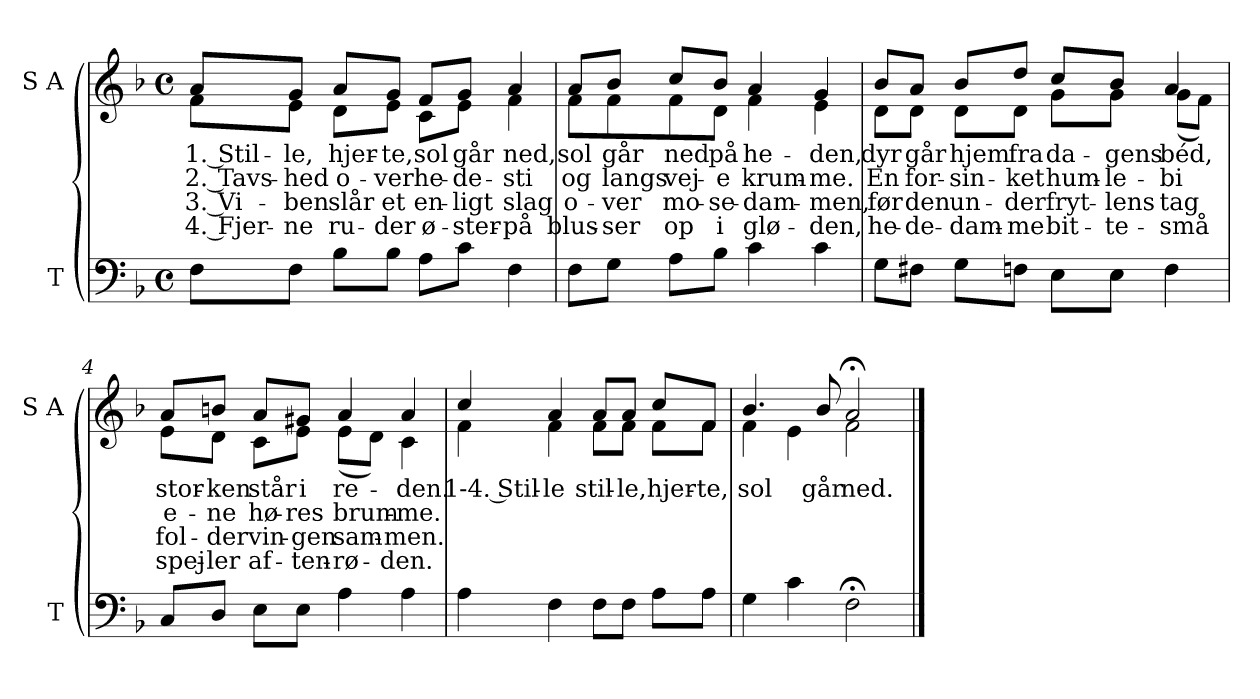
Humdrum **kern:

**kern	**kern	**text	**text	**text	**text
*part2	*part1	*part1	*part1	*part1	*part1
*staff2	*staff1	*staff1	*staff1	*staff1	*staff1
*I"T	*I"S A	*	*	*	*
*I'T	*I'S A	*	*	*	*
*clefF4	*clefG2	*	*	*	*
*k[b-]	*k[b-]	*	*	*	*
*M4/4	*M4/4	*	*	*	*
*met(c)	*met(c)	*	*	*	*
*MM40	*MM40	*	*	*	*
=1	=1	=1	=1	=1	=1
!	!	!LO:LY:b	!LO:LY:b	!LO:LY:b	!LO:LY:b
*	*^	*	*	*	*
8F\L	8a/L	8f\L	1. Stil-	2. Tavs-	3. Vi-	4. Fjer-
!	!	!	!LO:LY:b	!LO:LY:b	!LO:LY:b	!LO:LY:b
8F\J	8g/J	8e\J	-le,	-hed	-ben	-ne
!	!	!	!LO:LY:b	!LO:LY:b	!LO:LY:b	!LO:LY:b
8B-\L	8a/L	8d\L	hjer-	o-	slår	ru-
!	!	!	!LO:LY:b	!LO:LY:b	!LO:LY:b	!LO:LY:b
8B-\J	8g/J	8e\J	-te,	-ver	et	-der
!	!	!	!LO:LY:b	!LO:LY:b	!LO:LY:b	!LO:LY:b
8A\L	8f/L	8c\L	sol	he-	en-	ø-
!	!	!	!LO:LY:b	!LO:LY:b	!LO:LY:b	!LO:LY:b
8c\J	8g/J	8e\J	går	-de-	-ligt	-ster-
!	!	!	!LO:LY:b	!LO:LY:b	!LO:LY:b	!LO:LY:b
4F\	4a/	4f\	ned,	-sti	slag	-på
=2	=2	=2	=2	=2	=2	=2
!	!	!	!LO:LY:b	!LO:LY:b	!LO:LY:b	!LO:LY:b
8F\L	8a/L	8f\L	sol	og	o-	blus-
!	!	!	!LO:LY:b	!LO:LY:b	!LO:LY:b	!LO:LY:b
8G\J	8b-/J	8f\	går	langs	-ver	-ser
!	!	!	!LO:LY:b	!LO:LY:b	!LO:LY:b	!LO:LY:b
8A\L	8cc/L	8f\	ned	vej-	mo-	op
!	!	!	!LO:LY:b	!LO:LY:b	!LO:LY:b	!LO:LY:b
8B-\J	8b-/J	8d\J	på	-e	-se-	i
!	!	!	!LO:LY:b	!LO:LY:b	!LO:LY:b	!LO:LY:b
4c\	4a/	4f\	he-	krum-	-dam-	glø-
!	!	!	!LO:LY:b	!LO:LY:b	!LO:LY:b	!LO:LY:b
4c\	4g/	4e\	-den,	-me.	-men,	-den,
!!LO:LB:g=z	!!
=3	=3	=3	=3	=3	=3	=3
!	!	!	!LO:LY:b	!LO:LY:b	!LO:LY:b	!LO:LY:b
8G\L	8b-/L	8d\L	dyr	En	før	he-
!	!	!	!LO:LY:b	!LO:LY:b	!LO:LY:b	!LO:LY:b
8F#X\J	8a/J	8d\J	går	for-	den	-de-
!	!	!	!LO:LY:b	!LO:LY:b	!LO:LY:b	!LO:LY:b
8G\L	8b-/L	8d\L	hjem	-sin-	un-	-dam-
!	!	!	!LO:LY:b	!LO:LY:b	!LO:LY:b	!LO:LY:b
8Fn\J	8dd/J	8d\J	fra	-ket	-der	-me
!	!	!	!LO:LY:b	!LO:LY:b	!LO:LY:b	!LO:LY:b
8E\L	8cc/L	8g\L	da-	hum-	fryt-	bit-
!	!	!	!LO:LY:b	!LO:LY:b	!LO:LY:b	!LO:LY:b
8E\J	8b-/J	8g\J	-gens	-le-	-lens	-te-
!	!	!	!LO:LY:b	!LO:LY:b	!LO:LY:b	!LO:LY:b
4F\	4a/	(<8g\L	béd,	-bi	tag	-små
.	.	8f\J)	.	.	.	.
=4	=4	=4	=4	=4	=4	=4
!	!	!	!LO:LY:b	!LO:LY:b	!LO:LY:b	!LO:LY:b
8C/L	8a/L	8e\L	stor-	e-	fol-	spej-
!	!	!	!LO:LY:b	!LO:LY:b	!LO:LY:b	!LO:LY:b
8D/J	8bn/J	8d\J	-ken	-ne	-der	-ler
!	!	!	!LO:LY:b	!LO:LY:b	!LO:LY:b	!LO:LY:b
8E\L	8a/L	8c\L	står	hø-	vin-	af-
!	!	!	!LO:LY:b	!LO:LY:b	!LO:LY:b	!LO:LY:b
8E\J	8g#X/J	8e\J	i	-res	-gen	-ten-
!	!	!	!LO:LY:b	!LO:LY:b	!LO:LY:b	!LO:LY:b
4A\	4a/	(>8e\L	re-	brum-	sam-	-rø-
.	.	8d\J)	.	.	.	.
!	!	!	!LO:LY:b	!LO:LY:b	!LO:LY:b	!LO:LY:b
4A\	4a/	4c\	-den.	-me.	-men.	-den.
!!LO:LB:g=z	!!
=5	=5	=5	=5	=5	=5	=5
!	!	!	!LO:LY:b	!	!	!
4A\	4cc/	4f\	-1-4. Stil-	.	.	.
!	!	!	!LO:LY:b	!	!	!
4F\	4a/	4f\	-le	.	.	.
!	!	!	!LO:LY:b	!	!	!
8F\L	8a/L	8f\L	stil-	.	.	.
!	!	!	!LO:LY:b	!	!	!
8F\J	8a/J	8f\J	-le,	.	.	.
!	!	!	!LO:LY:b	!	!	!
8A\L	8cc/L	8f\L	hjer-	.	.	.
!	!	!	!LO:LY:b	!	!	!
8A\J	8f/J	8f\J	-te,	.	.	.
=6	=6	=6	=6	=6	=6	=6
!	!	!	!LO:LY:b	!	!	!
4G\	4.b-/	4f\	sol	.	.	.
4c\	.	4e\	.	.	.	.
!	!	!	!LO:LY:b	!	!	!
.	8b-/	.	går	.	.	.
!	!	!	!LO:LY:b	!	!	!
2F;\	2a;</	2f\	ned.	.	.	.
*	*v	*v	*	*	*	*
==	==	==	==	==	==
*-	*-	*-	*-	*-	*-
